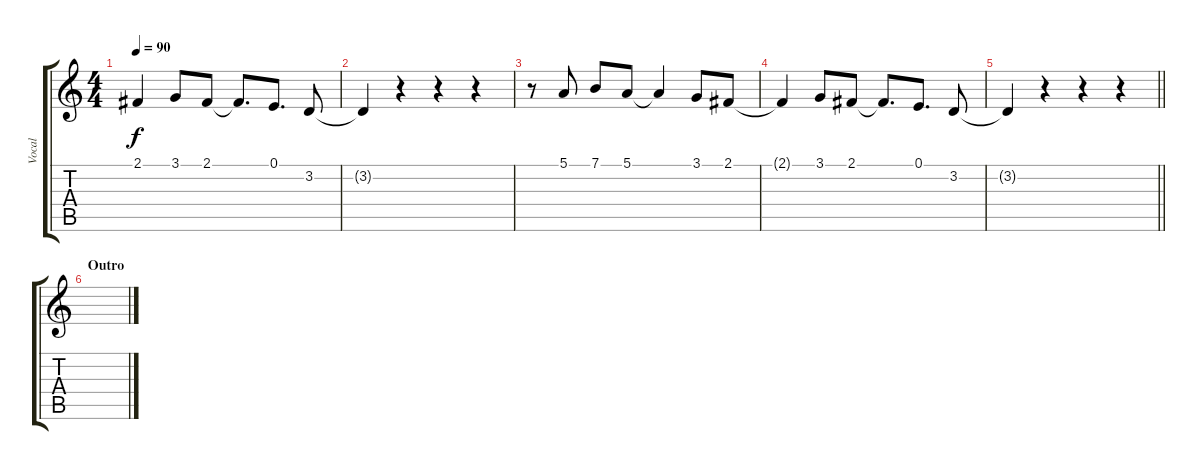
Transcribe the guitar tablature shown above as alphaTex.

\track ("Vocal" "Vocal") {instrument acousticgrandpiano}
\staff {score tabs}
\tuning (E4 B3 G3 D3 A2 E2) {hide}
\ts (4 4)
\tempo 90
\clef g2
\ks c
2.1{t}.4{dy f} 3.1.8 2.1.8 2.1{t}.8{d} 0.1.8{d} 3.2.8 |
3.2{t}.4 r.4 r.4 r.4 |
r.8 5.1.8 7.1.8 5.1.8 5.1{t}.4 3.1.8 2.1.8 |
2.1{t}.4 3.1.8 2.1.8 2.1{t}.8{d} 0.1.8{d} 3.2.8 |
\barLineRight lightlight
3.2{t}.4 r.4 r.4 r.4 |
\section ("" "Outro")
